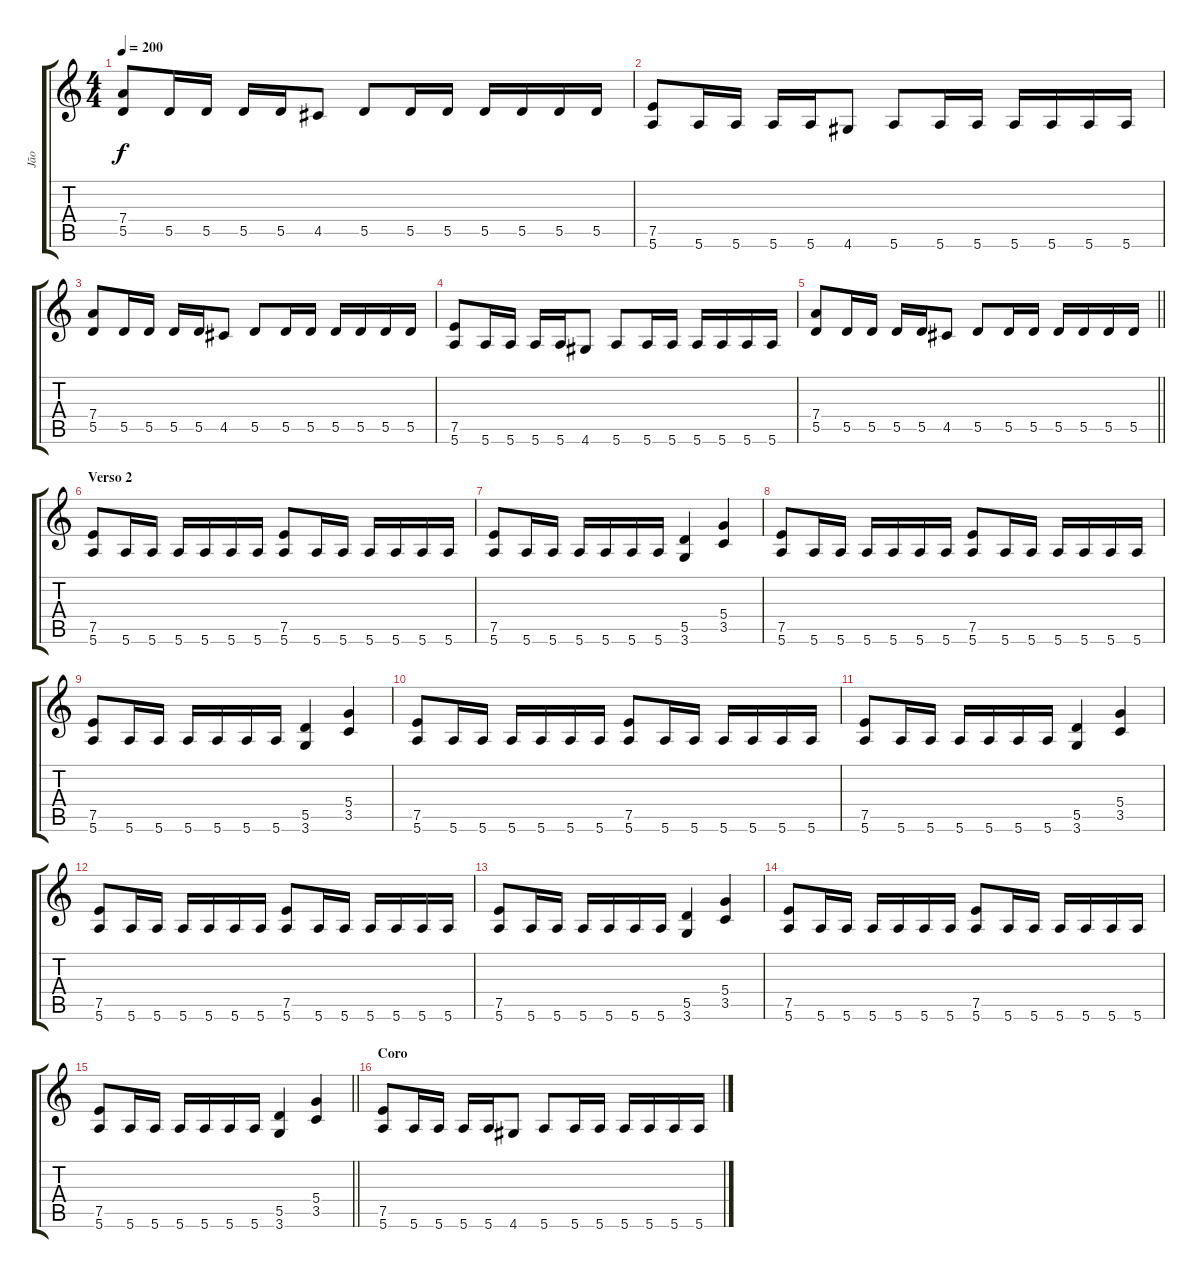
\track ("Jão" "Jão") {instrument distortionguitar}
\staff {score tabs}
\tuning (E4 B3 G3 D3 A2 E2) {hide}
\ts (4 4)
\tempo 200
\clef g2
\ks c
(7.4 5.5).8{dy f} 5.5.16 5.5.16 5.5.16 5.5.16 4.5.8 5.5.8 5.5.16 5.5.16 5.5.16 5.5.16 5.5.16 5.5.16 |
(7.5 5.6).8 5.6.16 5.6.16 5.6.16 5.6.16 4.6.8 5.6.8 5.6.16 5.6.16 5.6.16 5.6.16 5.6.16 5.6.16 |
(7.4 5.5).8 5.5.16 5.5.16 5.5.16 5.5.16 4.5.8 5.5.8 5.5.16 5.5.16 5.5.16 5.5.16 5.5.16 5.5.16 |
(7.5 5.6).8 5.6.16 5.6.16 5.6.16 5.6.16 4.6.8 5.6.8 5.6.16 5.6.16 5.6.16 5.6.16 5.6.16 5.6.16 |
\barLineRight lightlight
(7.4 5.5).8 5.5.16 5.5.16 5.5.16 5.5.16 4.5.8 5.5.8 5.5.16 5.5.16 5.5.16 5.5.16 5.5.16 5.5.16 |
\section ("" "Verso 2")
(7.5 5.6).8 5.6.16 5.6.16 5.6.16 5.6.16 5.6.16 5.6.16 (7.5 5.6).8 5.6.16 5.6.16 5.6.16 5.6.16 5.6.16 5.6.16 |
(7.5 5.6).8 5.6.16 5.6.16 5.6.16 5.6.16 5.6.16 5.6.16 (5.5 3.6).4 (5.4 3.5).4 |
(7.5 5.6).8 5.6.16 5.6.16 5.6.16 5.6.16 5.6.16 5.6.16 (7.5 5.6).8 5.6.16 5.6.16 5.6.16 5.6.16 5.6.16 5.6.16 |
(7.5 5.6).8 5.6.16 5.6.16 5.6.16 5.6.16 5.6.16 5.6.16 (5.5 3.6).4 (5.4 3.5).4 |
(7.5 5.6).8 5.6.16 5.6.16 5.6.16 5.6.16 5.6.16 5.6.16 (7.5 5.6).8 5.6.16 5.6.16 5.6.16 5.6.16 5.6.16 5.6.16 |
(7.5 5.6).8 5.6.16 5.6.16 5.6.16 5.6.16 5.6.16 5.6.16 (5.5 3.6).4 (5.4 3.5).4 |
(7.5 5.6).8 5.6.16 5.6.16 5.6.16 5.6.16 5.6.16 5.6.16 (7.5 5.6).8 5.6.16 5.6.16 5.6.16 5.6.16 5.6.16 5.6.16 |
(7.5 5.6).8 5.6.16 5.6.16 5.6.16 5.6.16 5.6.16 5.6.16 (5.5 3.6).4 (5.4 3.5).4 |
(7.5 5.6).8 5.6.16 5.6.16 5.6.16 5.6.16 5.6.16 5.6.16 (7.5 5.6).8 5.6.16 5.6.16 5.6.16 5.6.16 5.6.16 5.6.16 |
\barLineRight lightlight
(7.5 5.6).8 5.6.16 5.6.16 5.6.16 5.6.16 5.6.16 5.6.16 (5.5 3.6).4 (5.4 3.5).4 |
\section ("" "Coro")
(7.5 5.6).8 5.6.16 5.6.16 5.6.16 5.6.16 4.6.8 5.6.8 5.6.16 5.6.16 5.6.16 5.6.16 5.6.16 5.6.16
